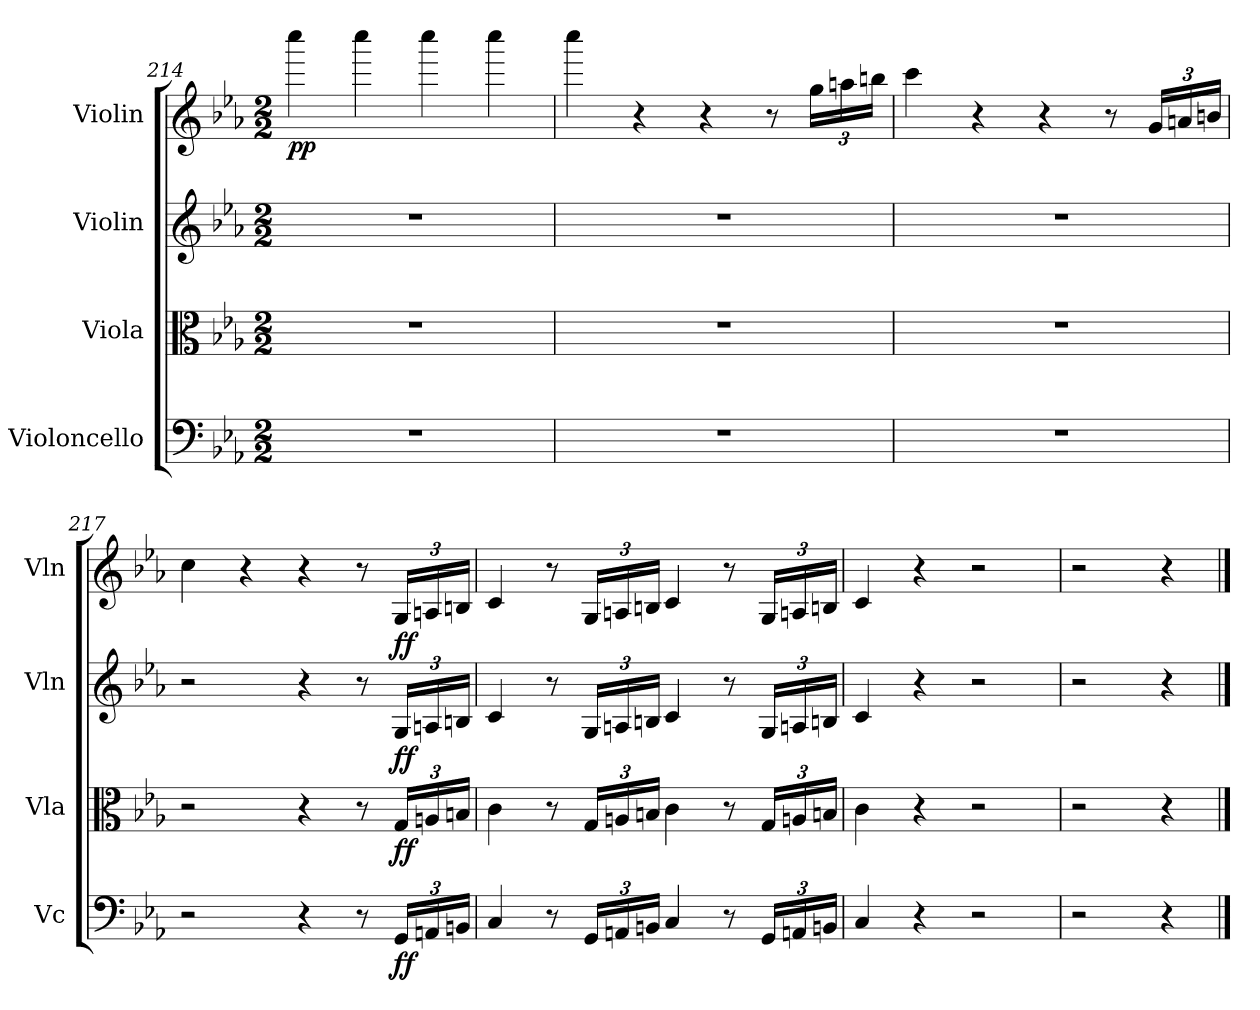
**kern	**dynam	**kern	**dynam	**kern	**dynam	**kern	**dynam
*part4	*part4	*part3	*part3	*part2	*part2	*part1	*part1
*staff4	*staff4	*staff3	*staff3	*staff2	*staff2	*staff1	*staff1
*I"Violoncello	*	*I"Viola	*	*I"Violin	*	*I"Violin	*
*I'Vc	*	*I'Vla	*	*I'Vln	*	*I'Vln	*
*clefF4	*	*clefC3	*	*clefG2	*	*clefG2	*
*k[b-e-a-]	*	*k[b-e-a-]	*	*k[b-e-a-]	*	*k[b-e-a-]	*
*M2/2	*	*M2/2	*	*M2/2	*	*M2/2	*
=214	=214	=214	=214	=214	=214	=214	=214
1r	.	1r	.	1r	.	4cccc\	pp
.	.	.	.	.	.	4cccc\	.
.	.	.	.	.	.	4cccc\	.
.	.	.	.	.	.	4cccc\	.
=215	=215	=215	=215	=215	=215	=215	=215
1r	.	1r	.	1r	.	4cccc\	.
.	.	.	.	.	.	4r	.
.	.	.	.	.	.	4r	.
.	.	.	.	.	.	8r	.
.	.	.	.	.	.	24gg\LL	.
.	.	.	.	.	.	24aan\	.
.	.	.	.	.	.	24bbn\JJ	.
=216	=216	=216	=216	=216	=216	=216	=216
1r	.	1r	.	1r	.	4ccc\	.
.	.	.	.	.	.	4r	.
.	.	.	.	.	.	4r	.
.	.	.	.	.	.	8r	.
.	.	.	.	.	.	24g/LL	.
.	.	.	.	.	.	24an/	.
.	.	.	.	.	.	24bn/JJ	.
=217	=217	=217	=217	=217	=217	=217	=217
2r	.	2r	.	2r	.	4cc\	.
.	.	.	.	.	.	4r	.
4r	.	4r	.	4r	.	4r	.
8r	.	8r	.	8r	.	8r	.
24GG/LL	ff	24G/LL	ff	24G/LL	ff	24G/LL	ff
24AAn/	.	24An/	.	24An/	.	24An/	.
24BBn/JJ	.	24Bn/JJ	.	24Bn/JJ	.	24Bn/JJ	.
=218	=218	=218	=218	=218	=218	=218	=218
4C/	.	4c\	.	4c/	.	4c/	.
8r	.	8r	.	8r	.	8r	.
24GG/LL	.	24G/LL	.	24G/LL	.	24G/LL	.
24AAn/	.	24An/	.	24An/	.	24An/	.
24BBn/JJ	.	24Bn/JJ	.	24Bn/JJ	.	24Bn/JJ	.
4C/	.	4c\	.	4c/	.	4c/	.
8r	.	8r	.	8r	.	8r	.
24GG/LL	.	24G/LL	.	24G/LL	.	24G/LL	.
24AAn/	.	24An/	.	24An/	.	24An/	.
24BBn/JJ	.	24Bn/JJ	.	24Bn/JJ	.	24Bn/JJ	.
=219	=219	=219	=219	=219	=219	=219	=219
4C/	.	4c\	.	4c/	.	4c/	.
4r	.	4r	.	4r	.	4r	.
2r	.	2r	.	2r	.	2r	.
=220	=220	=220	=220	=220	=220	=220	=220
2r	.	2r	.	2r	.	2r	.
4r	.	4r	.	4r	.	4r	.
==	==	==	==	==	==	==	==
*-	*-	*-	*-	*-	*-	*-	*-
